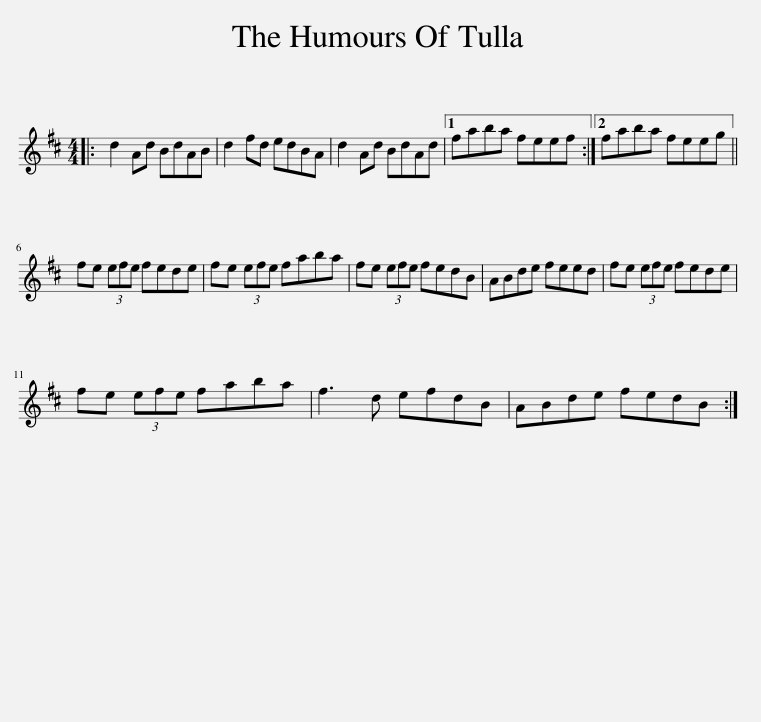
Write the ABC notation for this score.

X:1
L:1/8
M:4/4
I:linebreak $
K:D
V:1 treble
V:1
|: d2 Ad BdAB | d2 fd edBA | d2 Ad BdAd |1 faba feef :|2 faba feeg ||$ %5
 fe (3efe fede | fe (3efe faba | fe (3efe fedB | ABde feed | fe (3efe fede |$ %10
 fe (3efe faba | f3 d efdB | ABde fedB :| %13
